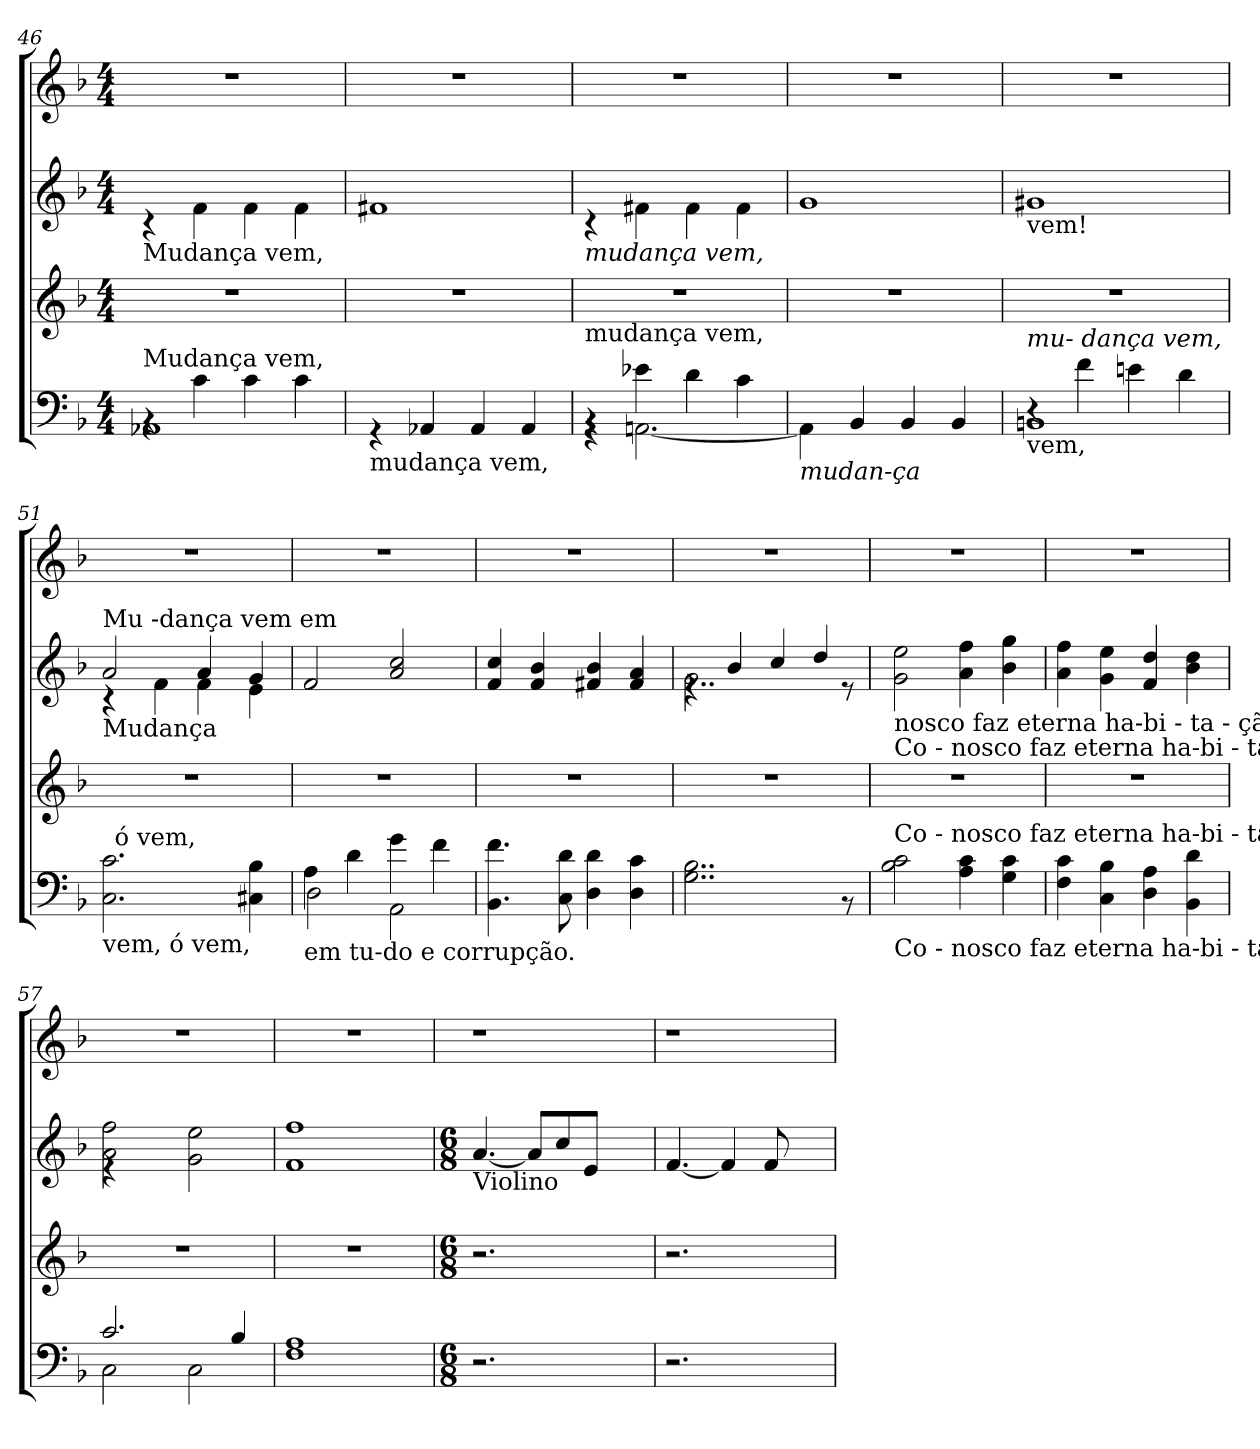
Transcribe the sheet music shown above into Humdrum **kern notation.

**kern	**kern	**kern	**kern
*part4	*part3	*part2	*part1
*staff4	*staff3	*staff2	*staff1
*clefF4	*clefG2	*clefG2	*clefG2
*k[b-]	*k[b-]	*k[b-]	*k[b-]
*F:	*F:	*F:	*F:
*M4/4	*M4/4	*M4/4	*M4/4
=46	=46	=46	=46
*^	*	*	*
!	!	!	!LO:TX:b:t=Mudança   vem,	!
!LO:TX:a:t=Mudança   vem,	!	!	!	!
4rBB	1AA-X	1r	4rc	1r
4c\	.	.	4f\	.
4c\	.	.	4f\	.
4c\	.	.	4f\	.
*v	*v	*	*	*
=47	=47	=47	=47
!LO:TX:b:t=mudança  vem,	!	!	!
4rGG	1r	1f#X	1r
4AA-X/	.	.	.
4AA-/	.	.	.
4AA-/	.	.	.
=48	=48	=48	=48
*^	*	*	*
!	!	!	!LO:TX:b:i:t=mudança   vem,	!
!LO:TX:a:t=mudança   vem,	!	!	!	!
4rBB	4rGG	1r	4rc	1r
4e-X\	[>2.AAni\	.	4f#X\	.
4d\	.	.	4f#\	.
4c\	.	.	4f#\	.
!!LO:LB:g=z
=49	=49	=49	=49	=49
!LO:TX:b:i:t=mudan-ça	!	!	!	!
4ryy	4AA\]	1r	1g	1r
4BB-/	2.ryy	.	.	.
4BB-/	.	.	.	.
4BB-/	.	.	.	.
!!LO:LB:g=z
=50	=50	=50	=50	=50
!	!	!	!LO:TX:b:t=vem!	!
!LO:TX:a:i:t=mu- dança   vem,	!	!	!	!
!LO:TX:b:t=vem,	!	!	!	!
4rC	1BBni	1r	1g#X	1r
4f\	.	.	.	.
4eni\	.	.	.	.
4d\	.	.	.	.
=51	=51	=51	=51	=51
*	*	*	*^	*
!	!	!	!LO:TX:a:t=Mu -dança vem em	!	!
!	!	!	!LO:TX:b:t=Mudança	!	!
!LO:TX:b:t=vem,    ó     vem,	!	!	!	!	!
2.C\ 2.c\	32ryy	1r	4rB	2a/	1r
!	!LO:TX:a:t=ó      vem,	!	!	!	!
.	2ryy	.	.	.	.
.	.	.	4f\	.	.
.	.	.	4f\	4a/	.
.	4...ryy	.	.	.	.
4C#X\ 4B-\	.	.	4e\	4g/	.
=52	=52	=52	=52	=52	=52
!	!	!	!LO:TX:b:t=tu-do e corrup...    Co -	!	!
!	!	!	!LO:TX:b:t=em    tu-do e corrupção.	!	!
!	!	!	!LO:TX:b:t=vem	!	!
!	!	!	!LO:TX:b:t=em    tu-do e corrupção.	!	!
!LO:TX:b:t=em    tu-do e corrupção.	!	!	!	!	!
*	*	*	*v	*v	*
4A\	2D\	1r	2f/	1r
4d\	.	.	.	.
4g\	2AA\	.	2a/ 2cc/	.
4f\	.	.	.	.
*v	*v	*	*	*
=53	=53	=53	=53
4.BB-\ 4.f\	1r	4f/ 4cc/	1r
.	.	4f/ 4b-/	.
8C\ 8d\	.	.	.
4D\ 4d\	.	4f#X/ 4b-/	.
4D\ 4c\	.	4f#/ 4a/	.
=54	=54	=54	=54
*	*	*^	*
2..G\ 2..B-\	1r	2..g\	4re	1r
.	.	.	4b-/	.
.	.	.	4cc/	.
.	.	.	4dd/	.
8rBB	.	8rd	.	.
*	*	*v	*v	*
=55	=55	=55	=55
!	!	!LO:TX:b:t=nosco  faz eterna ha-bi -  ta -      ção.	!
!	!	!LO:TX:b:t=Co -  nosco  faz eterna ha-bi -  ta -      ção.	!
!LO:TX:a:t=Co -  nosco  faz eterna ha-bi -       ta -  ção.	!	!	!
!LO:TX:b:t=Co -  nosco  faz eterna ha-bi -  ta -      ção.	!	!	!
2B-\ 2c\	1r	2g\ 2ee\	1r
4A\ 4c\	.	4a\ 4ff\	.
4G\ 4c\	.	4b-\ 4gg\	.
=56	=56	=56	=56
4F\ 4c\	1r	4a\ 4ff\	1r
4C\ 4B-\	.	4g\ 4ee\	.
4D\ 4A\	.	4f/ 4dd/	.
4BB-\ 4d\	.	4b-\ 4dd\	.
!!LO:LB:g=z
=57	=57	=57	=57
*^	*	*^	*
2C\	2.c/	1r	2a\ 2ff\	4re	1r
.	.	.	.	2.ryy	.
2C\	.	.	2g\ 2ee\	.	.
.	4B-/	.	.	.	.
*	*	*	*v	*v	*
=58	=58	=58	=58	=58
1F 1A	4.ryy	1r	1f 1ff	1r
.	2ryy	.	.	.
.	8ryy	.	.	.
*v	*v	*	*	*
!!LO:LB:g=z
=59	=59	=59	=59
*M6/8	*M6/8	*M6/8	*
*^	*	*	*
!	!	!	!LO:TX:b:t=Violino	!
*v	*v	*	*	*
2.r	2.r	[<4.a/	1r
.	.	8a/L]	.
.	.	8cc/	.
.	.	8e/J	.
4ryy	4ryy	4ryy	.
=60	=60	=60	=60
2.r	2.r	[<4.f/	1r
.	.	4f/]	.
.	.	8f/	.
4ryy	4ryy	4ryy	.
=	=	=	=
*-	*-	*-	*-
